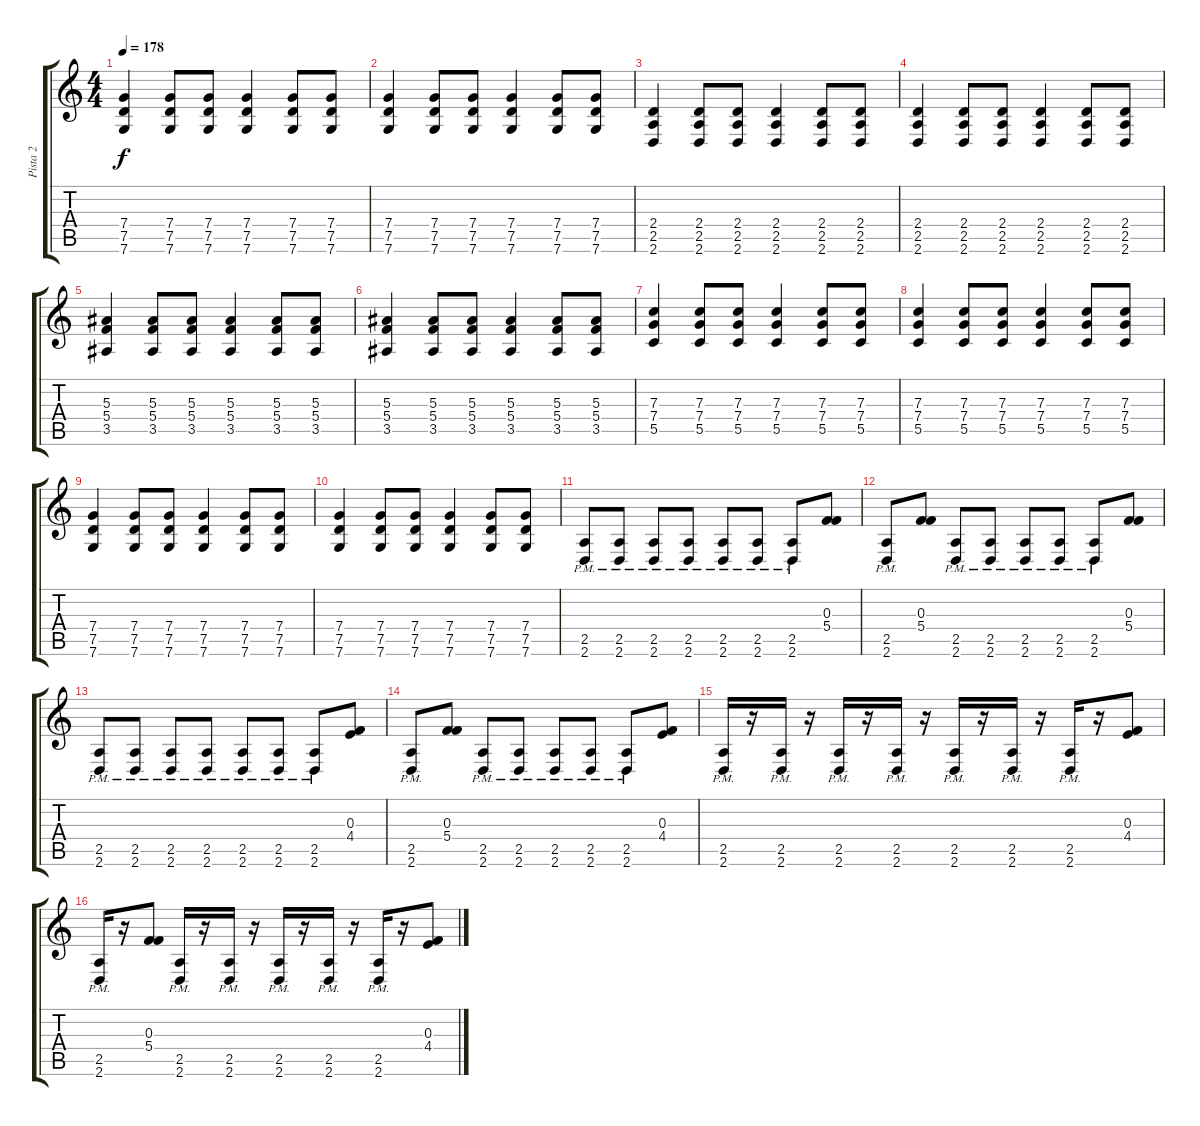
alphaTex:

\track ("Pista 2" "Pista 2") {instrument overdrivenguitar}
\staff {score tabs}
\tuning (D4 A3 F3 C3 G2 C2) {hide}
\ts (4 4)
\tempo 178
\clef g2
\ks c
(7.4 7.5 7.6).4{dy f} (7.4 7.5 7.6).8 (7.4 7.5 7.6).8 (7.4 7.5 7.6).4 (7.4 7.5 7.6).8 (7.4 7.5 7.6).8 |
(7.4 7.5 7.6).4 (7.4 7.5 7.6).8 (7.4 7.5 7.6).8 (7.4 7.5 7.6).4 (7.4 7.5 7.6).8 (7.4 7.5 7.6).8 |
(2.4 2.5 2.6).4 (2.4 2.5 2.6).8 (2.4 2.5 2.6).8 (2.4 2.5 2.6).4 (2.4 2.5 2.6).8 (2.4 2.5 2.6).8 |
(2.4 2.5 2.6).4 (2.4 2.5 2.6).8 (2.4 2.5 2.6).8 (2.4 2.5 2.6).4 (2.4 2.5 2.6).8 (2.4 2.5 2.6).8 |
(5.3 5.4 3.5).4 (5.3 5.4 3.5).8 (5.3 5.4 3.5).8 (5.3 5.4 3.5).4 (5.3 5.4 3.5).8 (5.3 5.4 3.5).8 |
(5.3 5.4 3.5).4 (5.3 5.4 3.5).8 (5.3 5.4 3.5).8 (5.3 5.4 3.5).4 (5.3 5.4 3.5).8 (5.3 5.4 3.5).8 |
(7.3 7.4 5.5).4 (7.3 7.4 5.5).8 (7.3 7.4 5.5).8 (7.3 7.4 5.5).4 (7.3 7.4 5.5).8 (7.3 7.4 5.5).8 |
(7.3 7.4 5.5).4 (7.3 7.4 5.5).8 (7.3 7.4 5.5).8 (7.3 7.4 5.5).4 (7.3 7.4 5.5).8 (7.3 7.4 5.5).8 |
(7.4 7.5 7.6).4 (7.4 7.5 7.6).8 (7.4 7.5 7.6).8 (7.4 7.5 7.6).4 (7.4 7.5 7.6).8 (7.4 7.5 7.6).8 |
(7.4 7.5 7.6).4 (7.4 7.5 7.6).8 (7.4 7.5 7.6).8 (7.4 7.5 7.6).4 (7.4 7.5 7.6).8 (7.4 7.5 7.6).8 |
(2.5{pm} 2.6).8 (2.5{pm} 2.6).8 (2.5{pm} 2.6).8 (2.5{pm} 2.6).8 (2.5{pm} 2.6).8 (2.5{pm} 2.6).8 (2.5{pm} 2.6).8 (0.3 5.4).8 |
(2.5{pm} 2.6).8 (0.3 5.4).8 (2.5{pm} 2.6).8 (2.5{pm} 2.6).8 (2.5{pm} 2.6).8 (2.5{pm} 2.6).8 (2.5{pm} 2.6).8 (0.3 5.4).8 |
(2.5{pm} 2.6).8 (2.5{pm} 2.6).8 (2.5{pm} 2.6).8 (2.5{pm} 2.6).8 (2.5{pm} 2.6).8 (2.5{pm} 2.6).8 (2.5{pm} 2.6).8 (0.3 4.4).8 |
(2.5{pm} 2.6).8 (0.3 5.4).8 (2.5{pm} 2.6).8 (2.5{pm} 2.6).8 (2.5{pm} 2.6).8 (2.5{pm} 2.6).8 (2.5{pm} 2.6).8 (0.3 4.4).8 |
(2.5 2.6{pm}).16 r.16 (2.5 2.6{pm}).16 r.16 (2.5 2.6{pm}).16 r.16 (2.5 2.6{pm}).16 r.16 (2.5 2.6{pm}).16 r.16 (2.5 2.6{pm}).16 r.16 (2.5 2.6{pm}).16 r.16 (0.3 4.4).8 |
(2.5{pm} 2.6).16 r.16 (0.3 5.4).8 (2.5{pm} 2.6).16 r.16 (2.5{pm} 2.6).16 r.16 (2.5{pm} 2.6).16 r.16 (2.5{pm} 2.6).16 r.16 (2.5{pm} 2.6).16 r.16 (0.3 4.4).8
